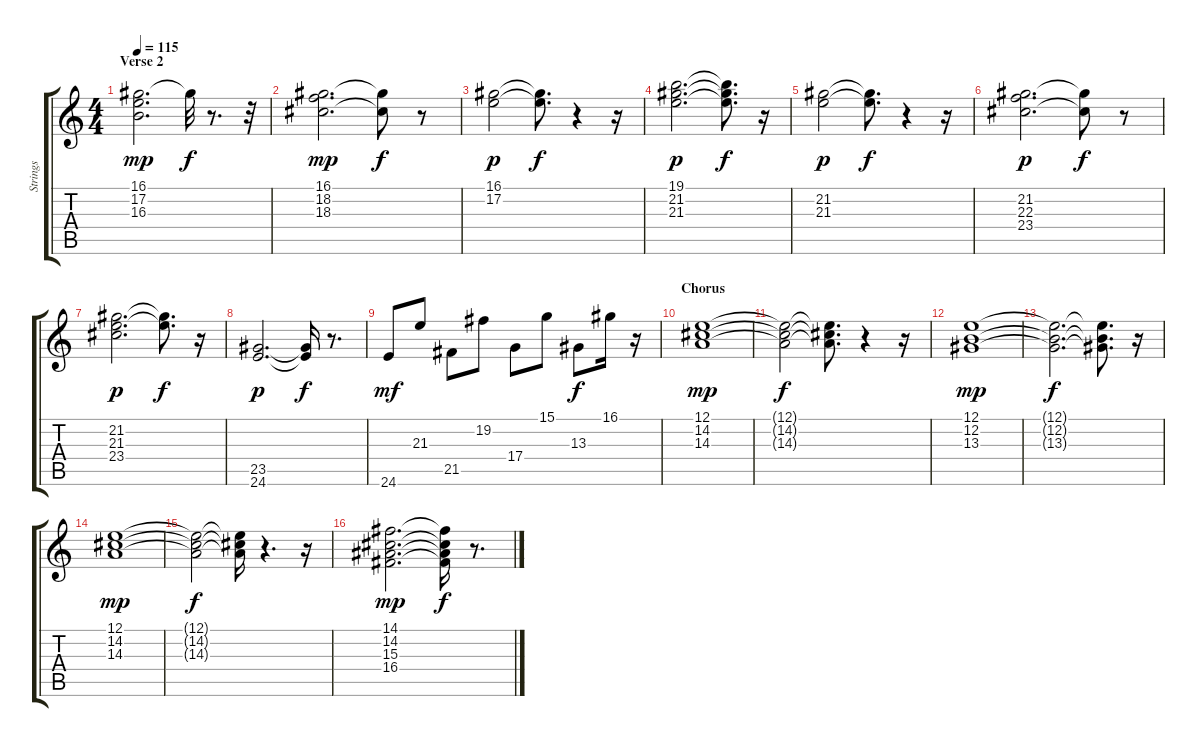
\track ("Strings" "Strings") {instrument synthstrings1}
\staff {score tabs}
\tuning (E4 B3 G3 D3 A2 E2) {hide}
\ts (4 4)
\section ("" "Verse 2")
\tempo 115
\clef g2
\ks c
(16.1 17.2 16.3).2{d dy mp} 16.1{t}.32{dy f} r.8{d} r.32 |
(16.1 18.2 18.3).2{d dy mp} (16.1{t} 18.3{t}).8{dy f} r.8 |
(16.1 17.2).2{dy p} (16.1{t} 17.2{t}).8{d dy f} r.4 r.16 |
(19.1 21.2 21.3).2{d dy p} (19.1{t} 21.2{t} 21.3{t}).8{d dy f} r.16 |
(21.2 21.3).2{dy p} (21.2{t} 21.3{t}).8{d dy f} r.4 r.16 |
(21.2 22.3 23.4).2{d dy p} (21.2{t} 23.4{t}).8{dy f} r.8 |
(21.2 21.3 23.4).2{d dy p} (21.2{t} 21.3{t}).8{d dy f} r.16 |
(23.5 24.6).2{d dy p} (23.5{t} 24.6{t}).16{dy f} r.8{d} |
24.6.8{dy mf} 21.3.8 21.5.8 19.2.8 17.4.8 15.1.8 13.3.8{dy f} 16.1.16 r.16 |
\section ("" "Chorus")
(12.1 14.2 14.3).1{dy mp} |
(12.1{t} 14.2{t} 14.3{t}).2{dy f} (12.1{t} 14.2{t} 14.3{t}).8{d} r.4 r.16 |
(12.1 12.2 13.3).1{dy mp} |
(12.1{t} 12.2{t} 13.3{t}).2{d dy f} (12.1{t} 12.2{t} 13.3{t}).8{d} r.16 |
(12.1 14.2 14.3).1{dy mp} |
(12.1{t} 14.2{t} 14.3{t}).2{dy f} (12.1{t} 14.2{t} 14.3{t}).16 r.4{d} r.16 |
(14.1 14.2 15.3 16.4).2{d dy mp} (14.1{t} 14.2{t} 15.3{t} 16.4{t}).16{dy f} r.8{d}
